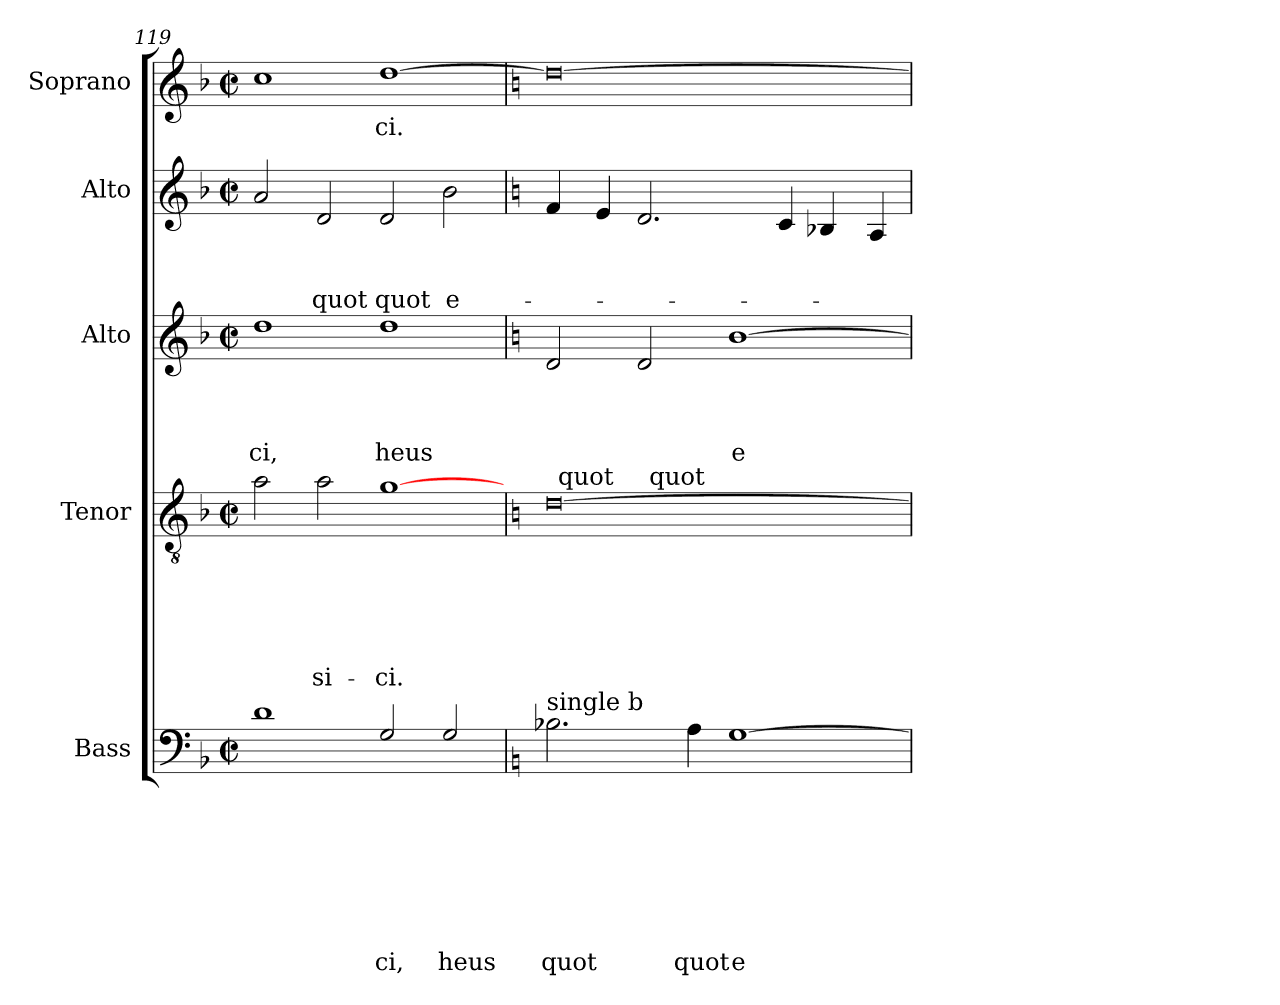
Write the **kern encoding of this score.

**kern	**text	**text	**text	**text	**text	**text	**text	**text	**kern	**text	**text	**text	**text	**text	**text	**kern	**text	**text	**text	**text	**kern	**text	**text	**text	**kern	**text
*part5	*part5	*part5	*part5	*part5	*part5	*part5	*part5	*part5	*part4	*part4	*part4	*part4	*part4	*part4	*part4	*part3	*part3	*part3	*part3	*part3	*part2	*part2	*part2	*part2	*part1	*part1
*staff5	*staff5	*staff5	*staff5	*staff5	*staff5	*staff5	*staff5	*staff5	*staff4	*staff4	*staff4	*staff4	*staff4	*staff4	*staff4	*staff3	*staff3	*staff3	*staff3	*staff3	*staff2	*staff2	*staff2	*staff2	*staff1	*staff1
*I"Bass	*	*	*	*	*	*	*	*	*I"Tenor	*	*	*	*	*	*	*I"Alto	*	*	*	*	*I"Alto	*	*	*	*I"Soprano	*
*I'B.	*	*	*	*	*	*	*	*	*I'T.	*	*	*	*	*	*	*I'A.	*	*	*	*	*I'A.	*	*	*	*I'S.	*
*clefF4	*	*	*	*	*	*	*	*	*clefGv2	*	*	*	*	*	*	*clefG2	*	*	*	*	*clefG2	*	*	*	*clefG2	*
*k[b-]	*	*	*	*	*	*	*	*	*k[b-]	*	*	*	*	*	*	*k[b-]	*	*	*	*	*k[b-]	*	*	*	*k[b-]	*
*F:	*	*	*	*	*	*	*	*	*F:	*	*	*	*	*	*	*F:	*	*	*	*	*F:	*	*	*	*F:	*
*M2/2	*	*	*	*	*	*	*	*	*M2/2	*	*	*	*	*	*	*M2/2	*	*	*	*	*M2/2	*	*	*	*M2/2	*
*met(c|)	*	*	*	*	*	*	*	*	*met(c|)	*	*	*	*	*	*	*met(c|)	*	*	*	*	*met(c|)	*	*	*	*met(c|)	*
=119	=119	=119	=119	=119	=119	=119	=119	=119	=119	=119	=119	=119	=119	=119	=119	=119	=119	=119	=119	=119	=119	=119	=119	=119	=119	=119
!	!	!	!	!	!	!	!	!	!	!	!	!	!	!	!	!	!	!	!	!LO:LY:b:rj	!	!	!	!	!	!
1d	.	.	.	.	.	.	.	.	2a\	.	.	.	.	.	.	1dd	.	.	.	-ci,	2a/	.	.	.	1cc	.
!	!	!	!	!	!	!	!	!	!	!	!	!	!	!	!LO:LY:b:rj	!	!	!	!	!	!	!	!	!LO:LY:b	!	!
.	.	.	.	.	.	.	.	.	2a\	.	.	.	.	.	-si-	.	.	.	.	.	2d/	.	.	quot	.	.
!	!	!	!	!	!	!	!	!LO:LY:b	!	!	!	!	!	!	!LO:LY:b:rj	!	!	!	!	!LO:LY:b:rj	!	!	!	!LO:LY:b	!	!LO:LY:b:rj
2G/	.	.	.	.	.	.	.	-ci,	[>1g	.	.	.	.	.	-ci.	1dd	.	.	.	heus	2d/	.	.	quot	[>1dd	-ci.
!	!	!	!	!	!	!	!	!LO:LY:b	!	!	!	!	!	!	!	!	!	!	!	!	!	!	!	!LO:LY:b	!	!
2G/	.	.	.	.	.	.	.	heus	.	.	.	.	.	.	.	.	.	.	.	.	2b-\	.	.	e-	.	.
!!LO:PB:g=z
=120	=120	=120	=120	=120	=120	=120	=120	=120	=120	=120	=120	=120	=120	=120	=120	=120	=120	=120	=120	=120	=120	=120	=120	=120	=120	=120
*k[]	*	*	*	*	*	*	*	*	*k[]	*	*	*	*	*	*	*k[]	*	*	*	*	*k[]	*	*	*	*k[]	*
*C:	*	*	*	*	*	*	*	*	*C:	*	*	*	*	*	*	*C:	*	*	*	*	*C:	*	*	*	*C:	*
!LO:TX:a:t=single b	!	!	!	!	!	!	!	!	!	!	!	!	!	!	!	!	!	!	!	!	!	!	!	!	!	!
!	!	!	!	!	!	!	!	!LO:LY:b	!	!	!	!	!	!	!	!	!	!	!	!	!	!	!	!	!	!
*	*	*	*	*	*	*	*	*	*^	*	*	*	*	*	*	*	*	*	*	*	*	*	*	*	*	*
*	*	*	*	*	*	*	*	*	*	*^	*	*	*	*	*	*	*	*	*	*	*	*	*	*	*	*	*
2.B-\	.	.	.	.	.	.	.	quot	[>0d	32ryy	2ryy	.	.	.	.	.	.	2d/	.	.	.	.	4f/	.	.	.	0dd_	.
!	!	!	!	!	!	!	!	!	!	!LO:TX:a:t=quot	!	!	!	!	!	!	!	!	!	!	!	!	!	!	!	!	!	!
.	.	.	.	.	.	.	.	.	.	1ryy	.	.	.	.	.	.	.	.	.	.	.	.	.	.	.	.	.	.
.	.	.	.	.	.	.	.	.	.	.	.	.	.	.	.	.	.	.	.	.	.	.	4e/	.	.	.	.	.
.	.	.	.	.	.	.	.	.	.	.	32ryy	.	.	.	.	.	.	2d/	.	.	.	.	2.d/	.	.	.	.	.
!	!	!	!	!	!	!	!	!	!	!	!LO:TX:a:t=quot	!	!	!	!	!	!	!	!	!	!	!	!	!	!	!	!	!
.	.	.	.	.	.	.	.	.	.	.	1ryy	.	.	.	.	.	.	.	.	.	.	.	.	.	.	.	.	.
!	!	!	!	!	!	!	!	!LO:LY:b	!	!	!	!	!	!	!	!	!	!	!	!	!	!	!	!	!	!	!	!
4A\	.	.	.	.	.	.	.	quot	.	.	.	.	.	.	.	.	.	.	.	.	.	.	.	.	.	.	.	.
!	!	!	!	!	!	!	!	!LO:LY:b	!	!	!	!	!	!	!	!	!	!	!	!	!	!LO:LY:b:rj	!	!	!	!	!	!
[>1G	.	.	.	.	.	.	.	e-	.	.	.	.	.	.	.	.	.	[<1b	.	.	.	e-	.	.	.	.	.	.
.	.	.	.	.	.	.	.	.	.	2ryy	.	.	.	.	.	.	.	.	.	.	.	.	.	.	.	.	.	.
.	.	.	.	.	.	.	.	.	.	.	.	.	.	.	.	.	.	.	.	.	.	.	4c/	.	.	.	.	.
.	.	.	.	.	.	.	.	.	.	.	.	.	.	.	.	.	.	.	.	.	.	.	4B-X/	.	.	.	.	.
.	.	.	.	.	.	.	.	.	.	4...ryy	4...ryy	.	.	.	.	.	.	.	.	.	.	.	.	.	.	.	.	.
.	.	.	.	.	.	.	.	.	.	.	.	.	.	.	.	.	.	.	.	.	.	.	4A/	.	.	.	.	.
*	*	*	*	*	*	*	*	*	*v	*v	*v	*	*	*	*	*	*	*	*	*	*	*	*	*	*	*	*	*
=	=	=	=	=	=	=	=	=	=	=	=	=	=	=	=	=	=	=	=	=	=	=	=	=	=	=
*-	*-	*-	*-	*-	*-	*-	*-	*-	*-	*-	*-	*-	*-	*-	*-	*-	*-	*-	*-	*-	*-	*-	*-	*-	*-	*-
